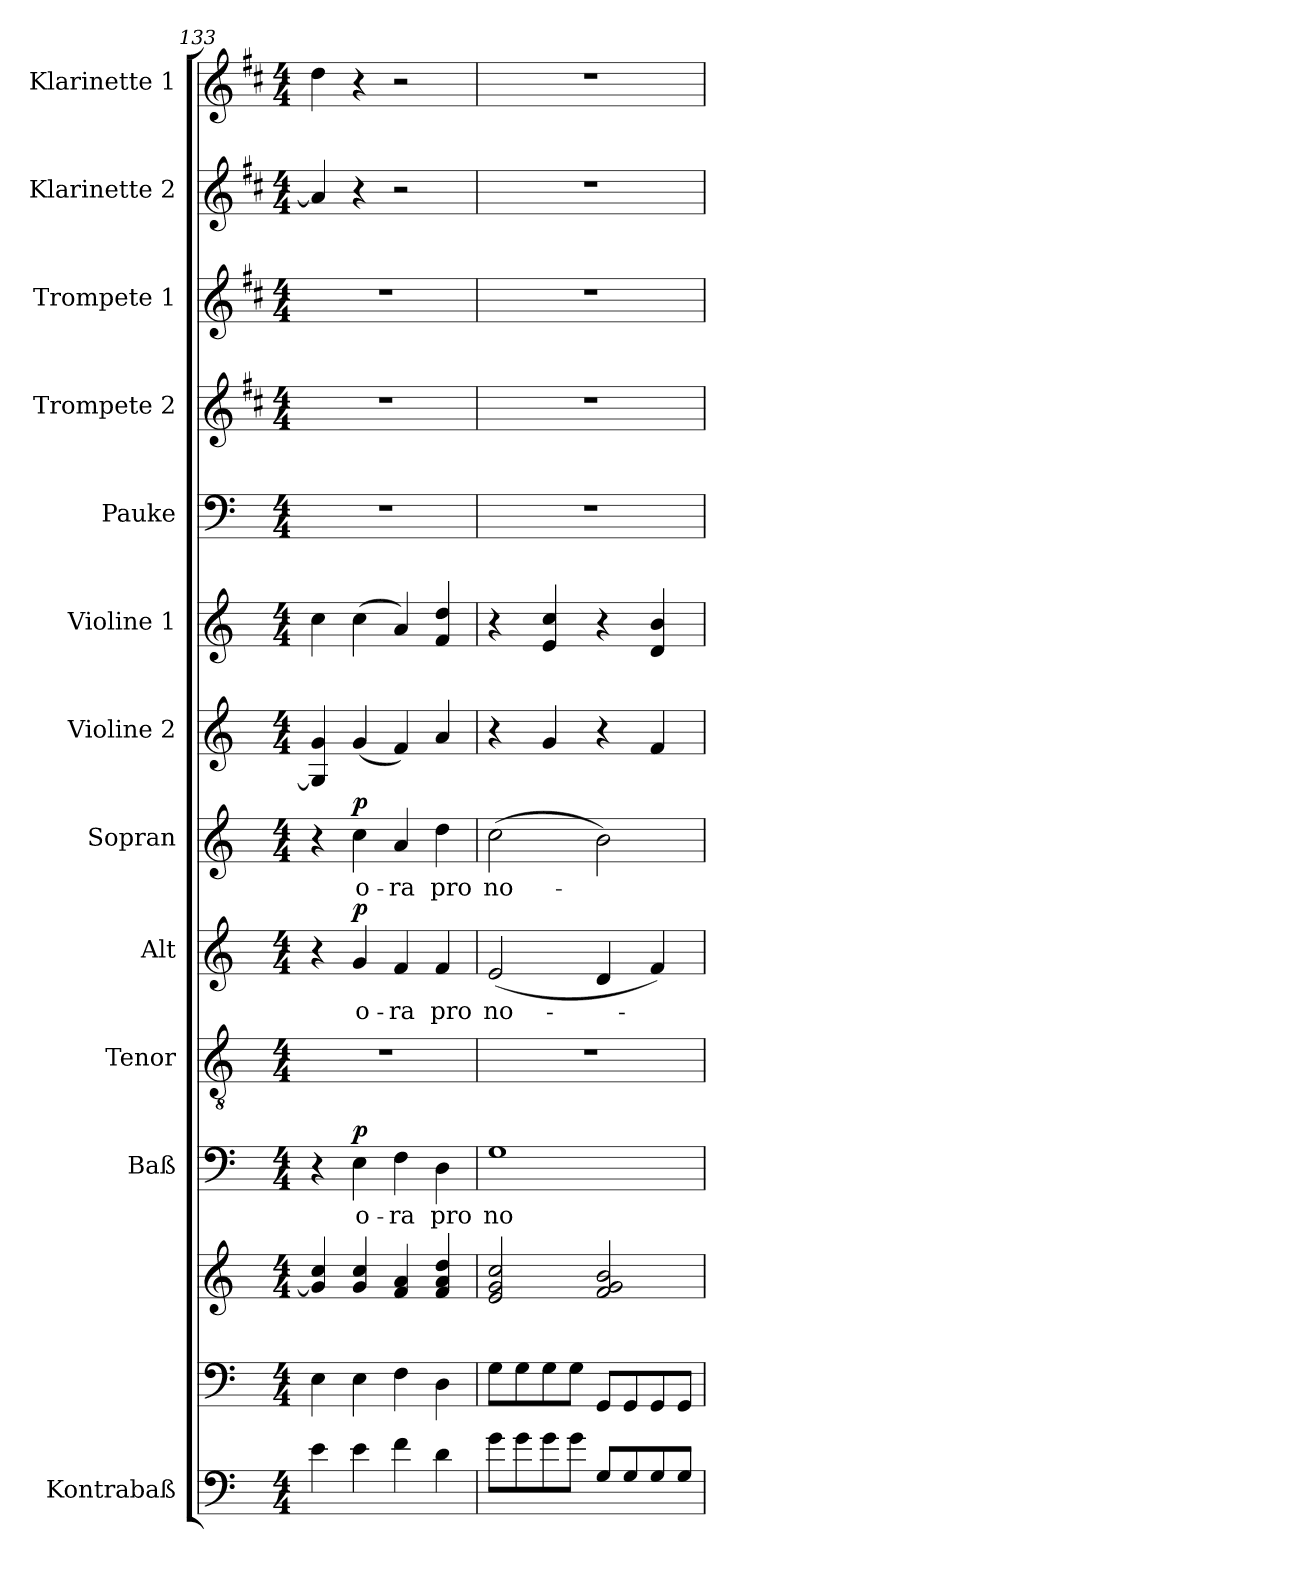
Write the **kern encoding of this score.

**kern	**kern	**kern	**kern	**text	**dynam	**kern	**kern	**text	**dynam	**kern	**text	**dynam	**kern	**kern	**kern	**kern	**kern	**kern	**kern
*part13	*part12	*part12	*part11	*part11	*part11	*part10	*part9	*part9	*part9	*part8	*part8	*part8	*part7	*part6	*part5	*part4	*part3	*part2	*part1
*staff14	*staff13	*staff12	*staff11	*staff11	*staff11	*staff10	*staff9	*staff9	*staff9	*staff8	*staff8	*staff8	*staff7	*staff6	*staff5	*staff4	*staff3	*staff2	*staff1
*I"Kontrabaß	*	*	*I"Baß	*	*	*I"Tenor	*I"Alt	*	*	*I"Sopran	*	*	*I"Violine 2	*I"Violine 1	*I"Pauke	*I"Trompete 2	*I"Trompete 1	*I"Klarinette 2	*I"Klarinette 1
*	*	*	*	*	*	*	*	*	*	*	*	*	*I'Vln	*I'Vln	*	*I'Tpt	*I'Tpt	*	*
*clefF4	*clefF4	*clefG2	*clefF4	*	*	*clefGv2	*clefG2	*	*	*clefG2	*	*	*clefG2	*clefG2	*clefF4	*clefG2	*clefG2	*clefG2	*clefG2
*ITrd7c12	*	*	*	*	*	*	*	*	*	*	*	*	*	*	*	*ITrd1c2	*ITrd1c2	*ITrd1c2	*ITrd1c2
*k[]	*k[]	*k[]	*k[]	*	*	*k[]	*k[]	*	*	*k[]	*	*	*k[]	*k[]	*k[]	*k[]	*k[]	*k[]	*k[]
*C:	*C:	*C:	*C:	*	*	*C:	*C:	*	*	*C:	*	*	*C:	*C:	*C:	*C:	*C:	*C:	*C:
*M4/4	*M4/4	*M4/4	*M4/4	*	*	*M4/4	*M4/4	*	*	*M4/4	*	*	*M4/4	*M4/4	*M4/4	*M4/4	*M4/4	*M4/4	*M4/4
=133	=133	=133	=133	=133	=133	=133	=133	=133	=133	=133	=133	=133	=133	=133	=133	=133	=133	=133	=133
4E\	4E\	4g/] 4cc/	4r	.	.	1r	4r	.	.	4r	.	.	4G/] 4g/	4cc\	1r	1r	1r	4g/]	4cc\
!	!	!	!	!LO:LY:b	!LO:DY:a	!	!	!LO:LY:b	!LO:DY:a	!	!LO:LY:b	!LO:DY:a	!	!	!	!	!	!	!
4E\	4E\	4g/ 4cc/	4E\	o-	p	.	4g/	o-	p	4cc\	o-	p	(<4g/	(>4cc\	.	.	.	4r	4r
!	!	!	!	!LO:LY:b	!	!	!	!LO:LY:b	!	!	!LO:LY:b	!	!	!	!	!	!	!	!
4F\	4F\	4f/ 4a/	4F\	-ra	.	.	4f/	-ra	.	4a/	-ra	.	4f/)	4a/)	.	.	.	2r	2r
!	!	!	!	!LO:LY:b	!	!	!	!LO:LY:b	!	!	!LO:LY:b	!	!	!	!	!	!	!	!
4D\	4D\	4f/ 4a/ 4dd/	4D\	pro	.	.	4f/	pro	.	4dd\	pro	.	4a/	4f/ 4dd/	.	.	.	.	.
=134	=134	=134	=134	=134	=134	=134	=134	=134	=134	=134	=134	=134	=134	=134	=134	=134	=134	=134	=134
!	!	!	!	!LO:LY:b	!	!	!	!LO:LY:b	!	!	!LO:LY:b	!	!	!	!	!	!	!	!
8G\L	8G\L	2e/ 2g/ 2cc/	1G	no-	.	1r	(<2e/	no-	.	(>2cc\	no-	.	4r	4r	1r	1r	1r	1r	1r
8G\	8G\	.	.	.	.	.	.	.	.	.	.	.	.	.	.	.	.	.	.
8G\	8G\	.	.	.	.	.	.	.	.	.	.	.	4g/	4e/ 4cc/	.	.	.	.	.
8G\J	8G\J	.	.	.	.	.	.	.	.	.	.	.	.	.	.	.	.	.	.
8GG/L	8GG/L	2f/ 2g/ 2b/	.	.	.	.	4d/	.	.	2b\)	.	.	4r	4r	.	.	.	.	.
8GG/	8GG/	.	.	.	.	.	.	.	.	.	.	.	.	.	.	.	.	.	.
8GG/	8GG/	.	.	.	.	.	4f/)	.	.	.	.	.	4f/	4d/ 4b/	.	.	.	.	.
8GG/J	8GG/J	.	.	.	.	.	.	.	.	.	.	.	.	.	.	.	.	.	.
=	=	=	=	=	=	=	=	=	=	=	=	=	=	=	=	=	=	=	=
*-	*-	*-	*-	*-	*-	*-	*-	*-	*-	*-	*-	*-	*-	*-	*-	*-	*-	*-	*-
